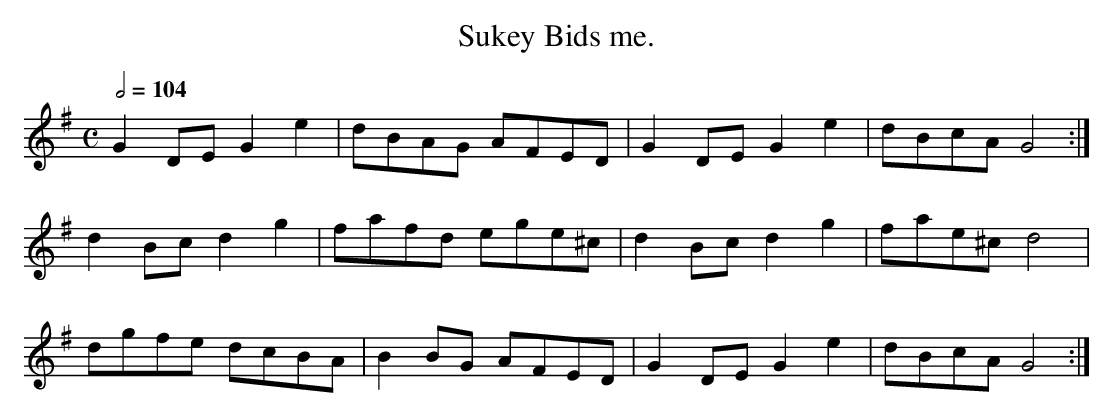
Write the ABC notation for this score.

X:1
T:Sukey Bids me.
M:C
L:1/8
Q:1/2=104
K:G
G2DE G2e2 | dBAG AFED | G2DE G2e2 | dBcA G4 :|
d2Bc d2g2 | fafd ege^c | d2Bc d2g2 | fae^c d4 |
dgfe dcBA | B2BG AFED | G2DE G2e2 | dBcA G4 :|
